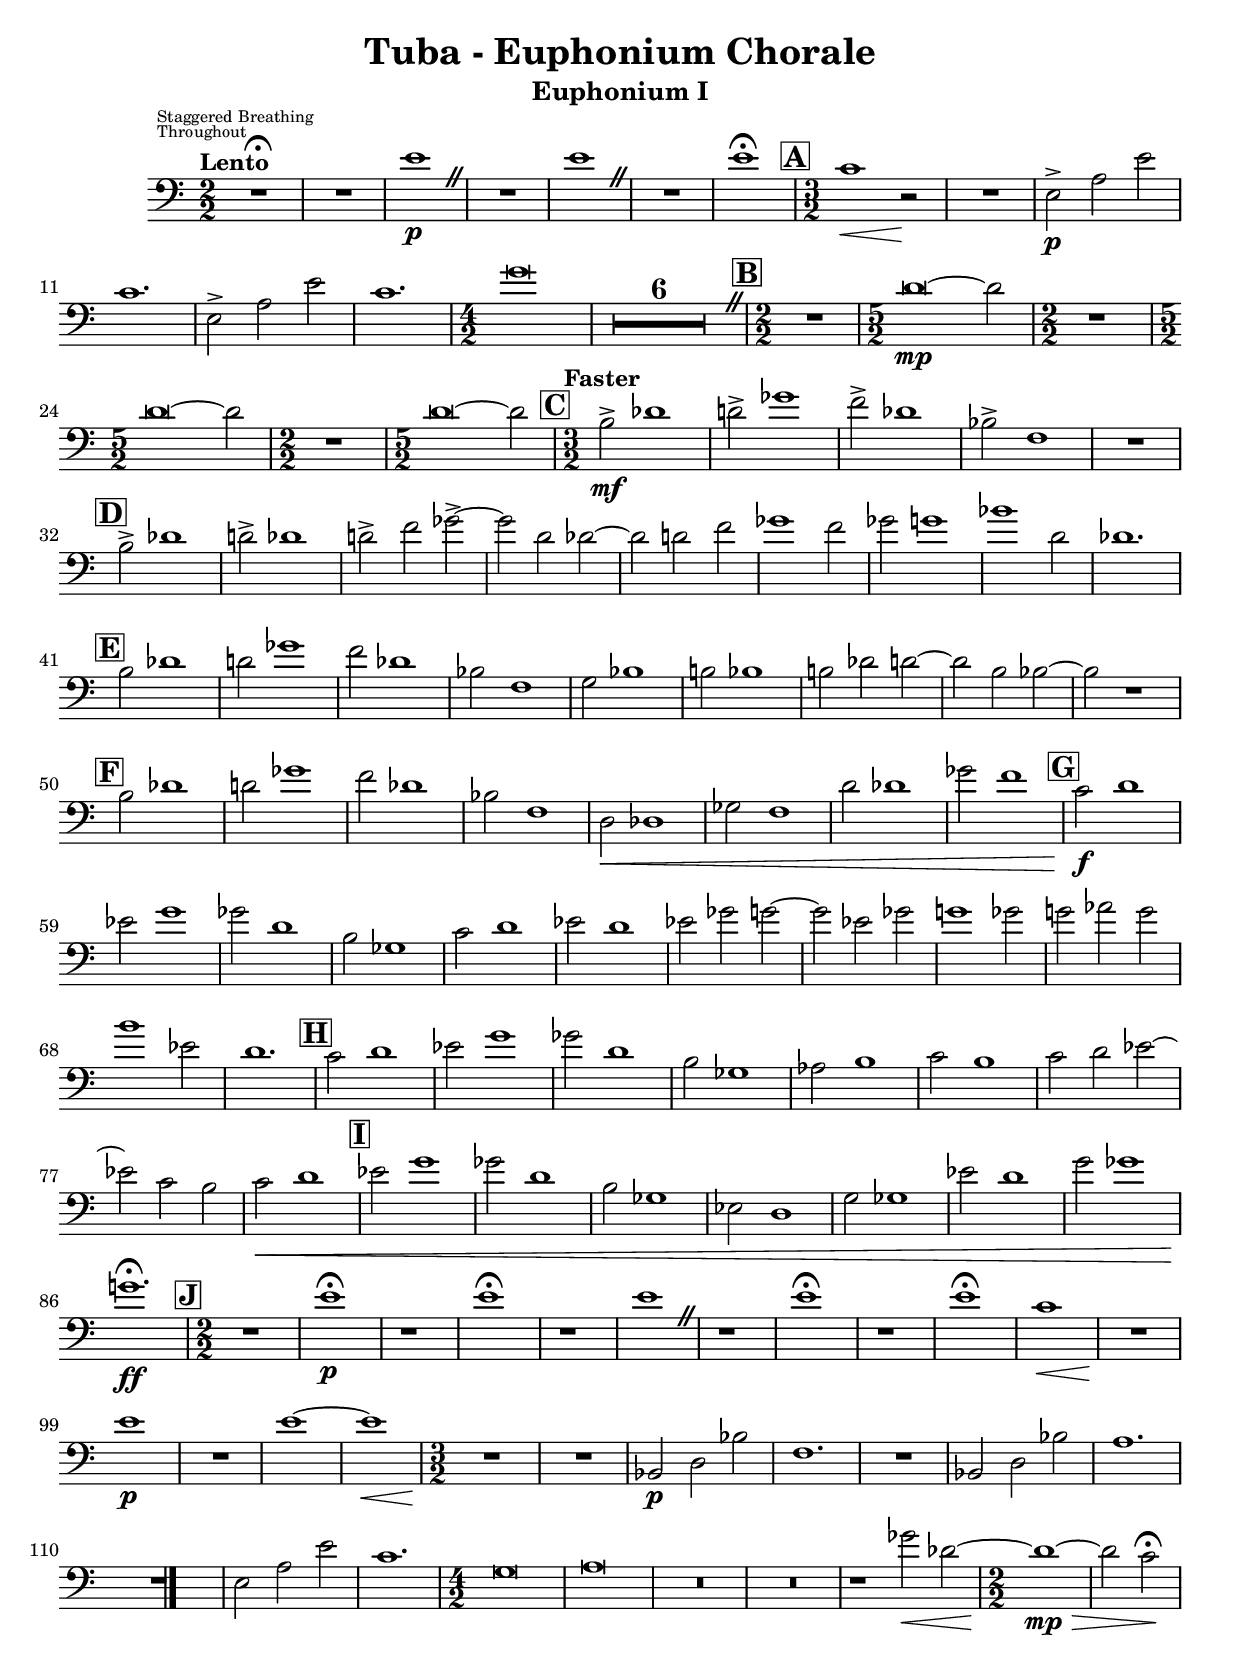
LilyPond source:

\version "2.18.2"
\language "english"

\header {
  title = "Tuba - Euphonium Chorale"
  instrument = "Euphonium I"
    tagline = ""
}

euphone = 
  \relative c' {
    \clef "bass"
    \time 2/2
    \numericTimeSignature
    
    \override Score.RehearsalMark.outside-staff-priority = #1
    \override BreathingSign.text = \markup { \musicglyph #"scripts.caesura.straight" }
    \set Score.markFormatter = #format-mark-box-alphabet
    
    R1 \fermataMarkup | R1 | e\p \breathe | R1 | e \breathe | R1 | e \fermata %{\mark%} |
    
    \time 3/2
    
    c1\< r2\! | R1. | e,2\p-> a e' |  c1. | e,2-> a e' |  c1. |
    
    \time 4/2
    
    \compressFullBarRests
    \override MultiMeasureRest.expand-limit = #3
    g'\breve | R\breve*6\breathe %{\mark%} |
    
    \time 2/2
    
    R1 |
    
    \time 5/2
    
    d\breve\mp~ d2 | 
    
    \time 2/2
    
    r1 | 
    
    \time 5/2
    
    d\breve~ d2 
    
    \time 2/2
    
    r1 | 
    
    \time 5/2
    
    d\breve~ d2%{\mark%} |
    
    \time 3/2
    b2\mf-> df1 | d!2-> gf1 | f2-> df1 | bf2-> f1 | R1.%{\mark%} |
    b2-> df1 | d!2-> df1 | d!2-> f gf~-> | gf d df~ | df d f | gf1 f2 |
    gf2 g1 | bf1 d,2 | df1.%{\mark%} |
    
    b2 df1 | d!2 gf1 | f2 df1 | bf2 f1 | g2 bf1 | b!2 bf1 | b!2 df d~ | d b bf~ | bf r1%{\mark%} |
    b2 df1 | d!2 gf1 | f2 df1 | bf2 f1 | d2\< df1 | gf2 f1 | d'2 df1 | gf2 f1%{\mark%} | 
    
    % Transposed reiteration
    c2\f d1 | ef2 g1 | gf2 d1 | b2 gf1 | c2 d1 | ef2 d1 | ef2 gf g~ | g ef gf | 
    g!1 gf2 | g! af g | b1 ef,2 | d1. | 
    c2 d1 | ef2 g1 | gf2 d1 | b2 gf1 | af2 b1 | c2 b1 | c2 d ef~ | ef c b | c\< d1 |
    ef2 g1 | gf2 d1 | b2 gf1 | ef2 d1 | g2 gf1 | ef'2 d1 | g2 gf1 | g!1.\ff\fermata
    
    % Reprise
    
    \time 2/2
    
    r1 | e\fermata\p | r1 | e\fermata | r1 | e\breathe | r1 | e\fermata | 
    r1 | e\fermata | c\< | R1\! | e\p | R1 | e~ | e\< | 
    
    \time 3/2
    
    R1.\! | R1. | bf,2\p d bf' | f1. | R1. bf,2 d bf' | a1. | R1. | e2 a e' | c1. | 
     
    \time 4/2
     
    g\breve | a\breve | R\breve | R | r1 gf'2\< df~ |
    
    \time 2/2
    
    df1~\mp\> | df2 c\fermata\!
    
  }
  
{\new Staff 
 <<
   \new Voice %\version "2.18.2"
%\language "english"
{

\override Score.RehearsalMark.outside-staff-priority = #1
\override Score.MetronomeMark.outside-staff-priority = #2
\tempo "Lento"
%\markup "Staggered Breathing Throughout"
s1^\markup \override #'(baseline-skip . 1) {\teeny \center-align \left-column { \line { Staggered Breathing} \line {Throughout}}}
s1 * 6 \mark \default 
s1. * 6 s\breve * 7 \mark \default
s2 * 3 s1 * 3 s\breve * 3 \mark \default \tempo "Faster"
s1. * 5 \mark \default
s1. * 9 \mark \default
s1. * 9 \mark \default
s1. * 8 \mark \default 
s1. * 12 \mark \default
%s1. * 8 \mark \default
s1. * 9 \mark \default


s1 * 12 \mark \default


s1. * 10 

s\breve * 5 

s1 * 2 \bar "|."
%}
}

   \euphone
  >>
}
